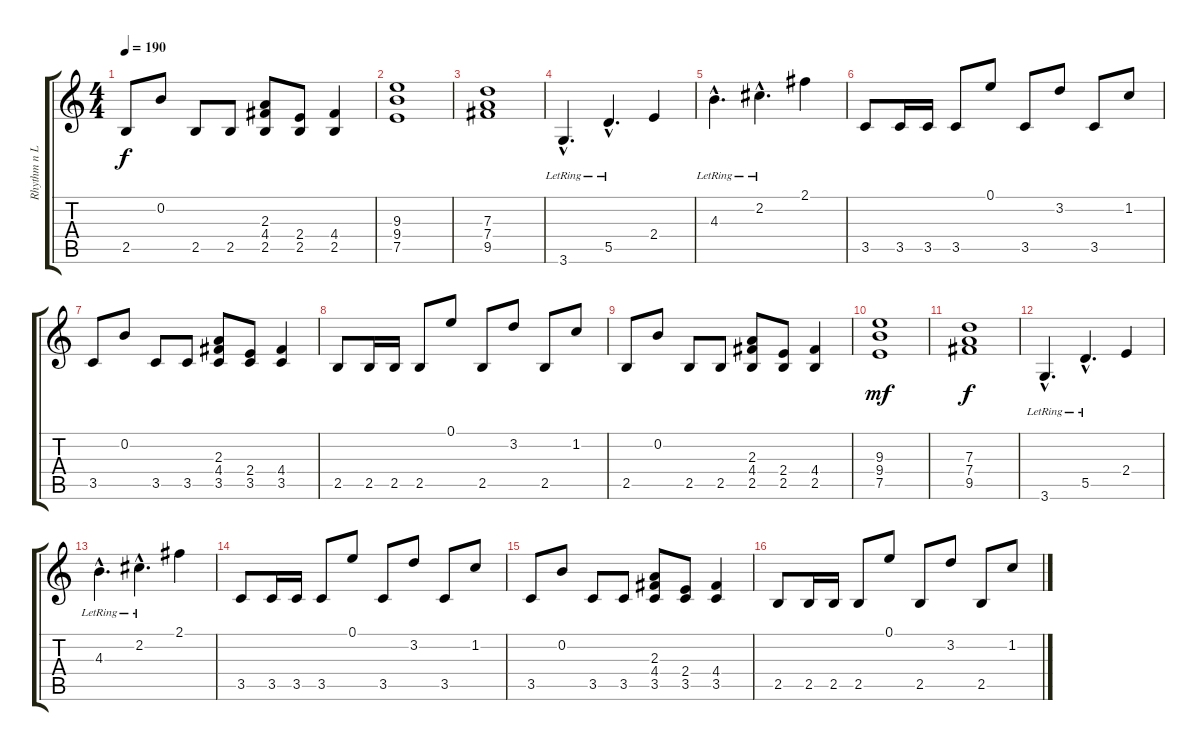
\track ("Rhythm n Lead Guitar" "Rhythm n L") {instrument distortionguitar}
\staff {score tabs}
\tuning (E4 B3 G3 D3 A2 E2) {hide}
\ts (4 4)
\tempo 190
\clef g2
\ks c
2.5.8{dy f} 0.2.8 2.5.8 2.5.8 (2.3 4.4 2.5).8 (2.4 2.5).8 (4.4 2.5).4 |
(9.3 9.4 7.5).1 |
(7.3 7.4 9.5).1 |
3.6{hac lr}.4{d} 5.5{hac lr}.4{d} 2.4.4 |
4.3{hac lr}.4{d} 2.2{hac lr}.4{d} 2.1.4 |
3.5.8 3.5.16 3.5.16 3.5.8 0.1.8 3.5.8 3.2.8 3.5.8 1.2.8 |
3.5.8 0.2.8 3.5.8 3.5.8 (2.3 4.4 3.5).8 (2.4 3.5).8 (4.4 3.5).4 |
2.5.8 2.5.16 2.5.16 2.5.8 0.1.8 2.5.8 3.2.8 2.5.8 1.2.8 |
2.5.8 0.2.8 2.5.8 2.5.8 (2.3 4.4 2.5).8 (2.4 2.5).8 (4.4 2.5).4 |
(9.3 9.4 7.5).1{dy mf} |
(7.3 7.4 9.5).1{dy f} |
3.6{hac lr}.4{d} 5.5{hac lr}.4{d} 2.4.4 |
4.3{hac lr}.4{d} 2.2{hac lr}.4{d} 2.1.4 |
3.5.8 3.5.16 3.5.16 3.5.8 0.1.8 3.5.8 3.2.8 3.5.8 1.2.8 |
3.5.8 0.2.8 3.5.8 3.5.8 (2.3 4.4 3.5).8 (2.4 3.5).8 (4.4 3.5).4 |
2.5.8 2.5.16 2.5.16 2.5.8 0.1.8 2.5.8 3.2.8 2.5.8 1.2.8
